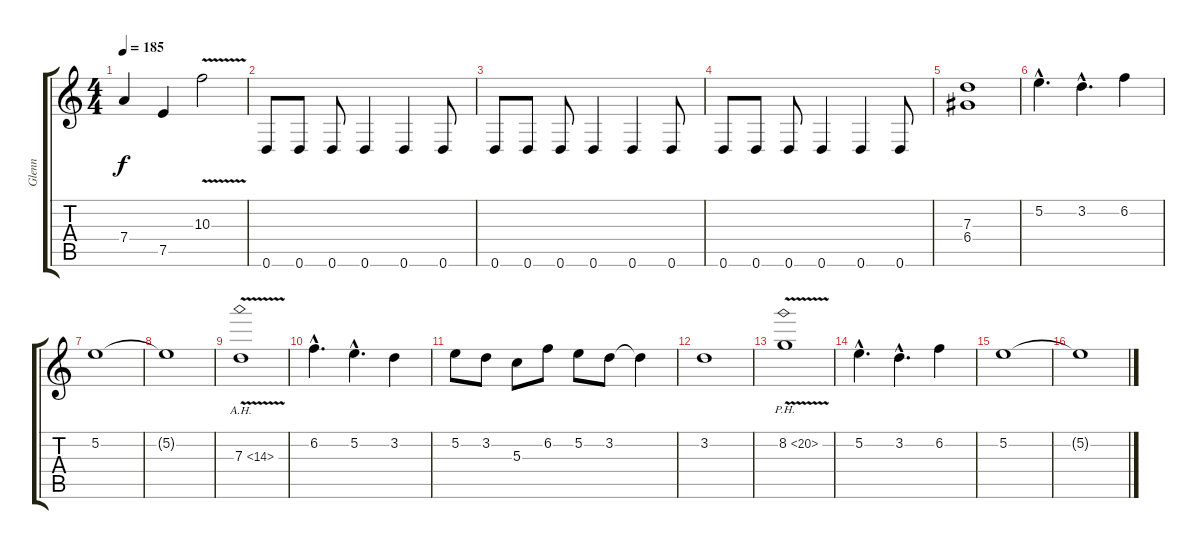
\track ("Glenn" "Glenn") {instrument distortionguitar}
\staff {score tabs}
\tuning (E4 B3 G3 D3 A2 D2) {hide}
\ts (4 4)
\tempo 185
\clef g2
\ks c
7.4.4{dy f} 7.5.4 10.3{v}.2 |
0.6.8 0.6.8 0.6.8 0.6.4 0.6.4 0.6.8 |
0.6.8 0.6.8 0.6.8 0.6.4 0.6.4 0.6.8 |
0.6.8 0.6.8 0.6.8 0.6.4 0.6.4 0.6.8 |
(7.3 6.4).1 |
5.2{hac}.4{d} 3.2{hac}.4{d} 6.2.4 |
5.2.1 |
5.2{t}.1 |
7.3{ah 7 v}.1 |
6.2{hac}.4{d} 5.2{hac}.4{d} 3.2.4 |
5.2.8 3.2.8 5.3.8 6.2.8 5.2.8 3.2.8 3.2{t}.4 |
3.2.1 |
8.2{ph 12 v}.1 |
5.2{hac}.4{d} 3.2{hac}.4{d} 6.2.4 |
5.2.1 |
5.2{t}.1
